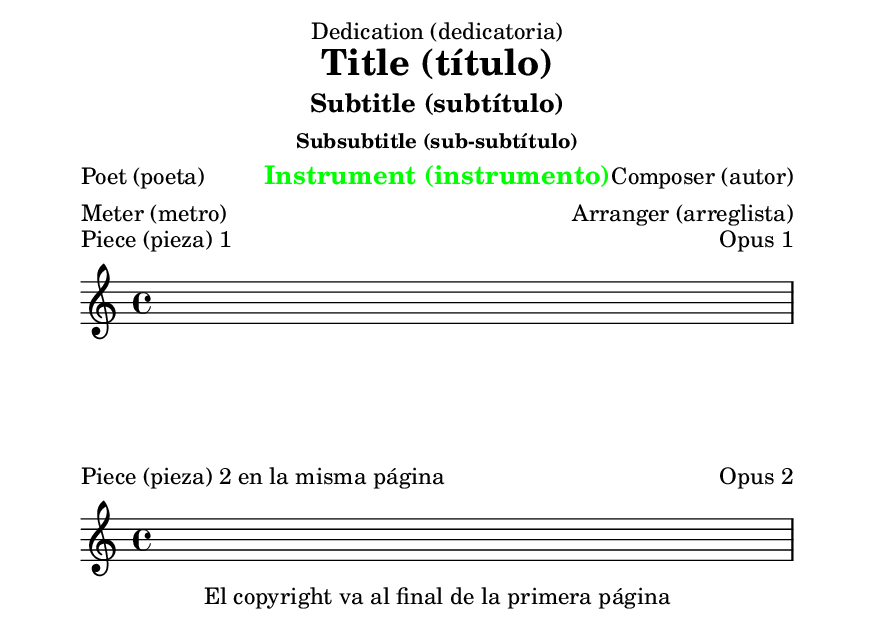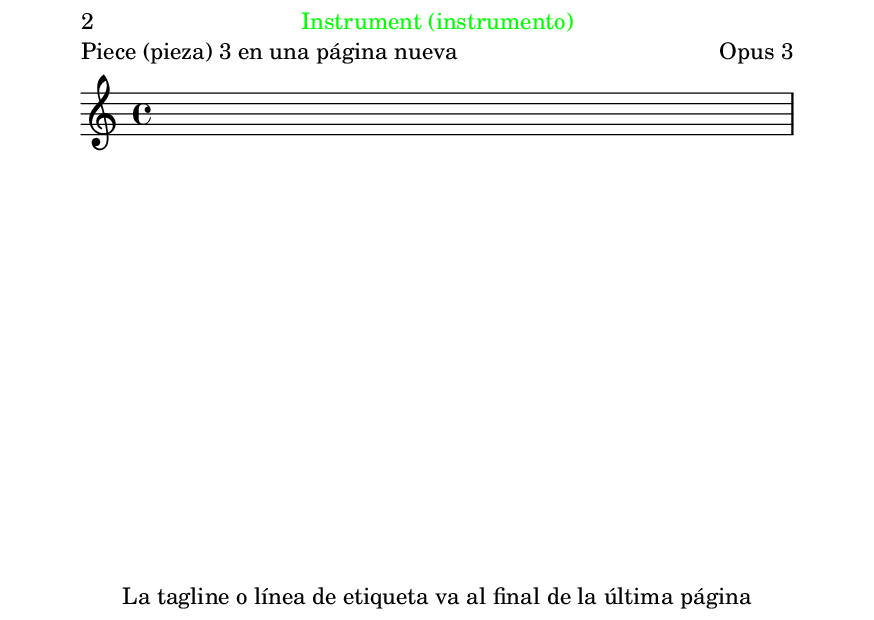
%% Generated by lilypond-book
%% Options: [exampleindent=10.16\mm,indent=0\mm,line-width=14.5\cm,noragged-right,paper-height=845.047\pt,paper-width=597.508\pt,papersize="a6landscape",quote]
\include "lilypond-book-preamble.ly"


% ****************************************************************
% Start cut-&-pastable-section
% ****************************************************************

#(ly:set-option 'eps-box-padding 3.000000)



\paper {
  #(set-paper-size "a6landscape")
  indent = 0\mm
  line-width = 14.5\cm
  % offset the left padding, also add 1mm as lilypond creates cropped
  % images with a little space on the right
  line-width = #(- line-width (* mm  3.000000) (* mm 1))
  ragged-right = ##f
  line-width = 14.5\cm - 2.0 * 10.16\mm
  % offset the left padding, also add 1mm as lilypond creates cropped
  % images with a little space on the right
  line-width = #(- line-width (* mm  3.000000) (* mm 1))
}

\layout {
  
}




% ****************************************************************
% ly snippet:
% ****************************************************************
\sourcefileline 1023
\book {
  \header {
      % Los siguientes campos están centrados
    dedication = "Dedication (dedicatoria)"
    title = "Title (título)"
    subtitle = "Subtitle (subtítulo)"
    subsubtitle = "Subsubtitle (sub-subtítulo)"

      % Los siguientes campos se distribuyen regularmente
      % sobre una línea
      % el campo "instrument" también aparece
      % en las siguientes páginas
    instrument = \markup \with-color #green "Instrument (instrumento)"
    poet = "Poet (poeta)"
    composer = "Composer (autor)"

      % Los siguientes campos se sitúan en los
      % extremos opuestos de la misma línea
    meter = "Meter (metro)"
    arranger = "Arranger (arreglista)"

      % Los siguientes campos están centrados en la parte inferior
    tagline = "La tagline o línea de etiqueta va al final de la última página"
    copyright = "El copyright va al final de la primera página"

  }
  \score {
    \header {
        % Los siguientes campos se colocan en los extremos de una línea
      piece = "Piece (pieza) 1"
      opus = "Opus 1"
    }
    { s1 }
  }
  \score {
    \header {
      % Los siguientes campos se sitúan en los extremos
      % de una línea
      piece = "Piece (pieza) 2 en la misma página"
      opus = "Opus 2"
    }
    { s1 }
  }
  \pageBreak
  \score {
    \header {
      % Los siguientes campos se sitúan en los extremos
      % de una línea
      piece = "Piece (pieza) 3 en una página nueva"
      opus = "Opus 3"
    }
    { s1 }
  }
}


% ****************************************************************
% end ly snippet
% ****************************************************************
